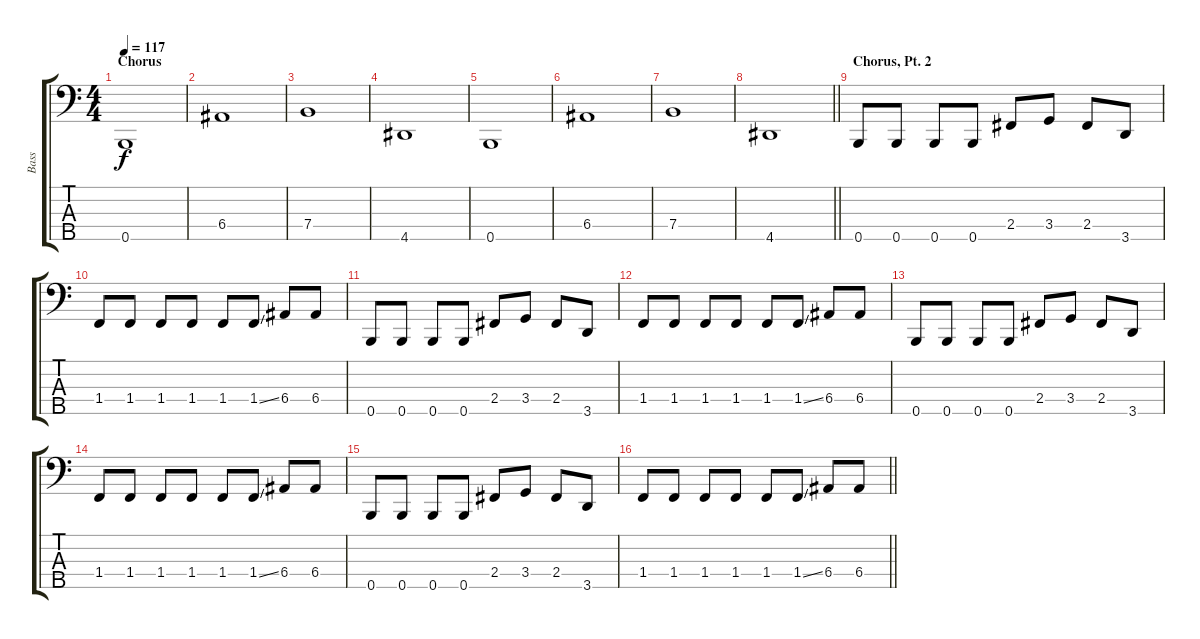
\track ("Bass" "Bass") {instrument electricbassfinger}
\staff {score tabs}
\tuning (G2 D2 A1 E1 B0) {hide}
\ts (4 4)
\section ("" "Chorus")
\tempo 117
\clef f4
\ks c
0.5.1{dy f} |
6.4.1 |
7.4.1 |
4.5.1 |
0.5.1 |
6.4.1 |
7.4.1 |
\barLineRight lightlight
4.5.1 |
\section ("" "Chorus, Pt. 2")
0.5.8 0.5.8 0.5.8 0.5.8 2.4.8 3.4.8 2.4.8 3.5.8 |
1.4.8 1.4.8 1.4.8 1.4.8 1.4.8 1.4{ss}.8 6.4.8 6.4.8 |
0.5.8 0.5.8 0.5.8 0.5.8 2.4.8 3.4.8 2.4.8 3.5.8 |
1.4.8 1.4.8 1.4.8 1.4.8 1.4.8 1.4{ss}.8 6.4.8 6.4.8 |
0.5.8 0.5.8 0.5.8 0.5.8 2.4.8 3.4.8 2.4.8 3.5.8 |
1.4.8 1.4.8 1.4.8 1.4.8 1.4.8 1.4{ss}.8 6.4.8 6.4.8 |
0.5.8 0.5.8 0.5.8 0.5.8 2.4.8 3.4.8 2.4.8 3.5.8 |
\barLineRight lightlight
1.4.8 1.4.8 1.4.8 1.4.8 1.4.8 1.4{ss}.8 6.4.8 6.4.8
